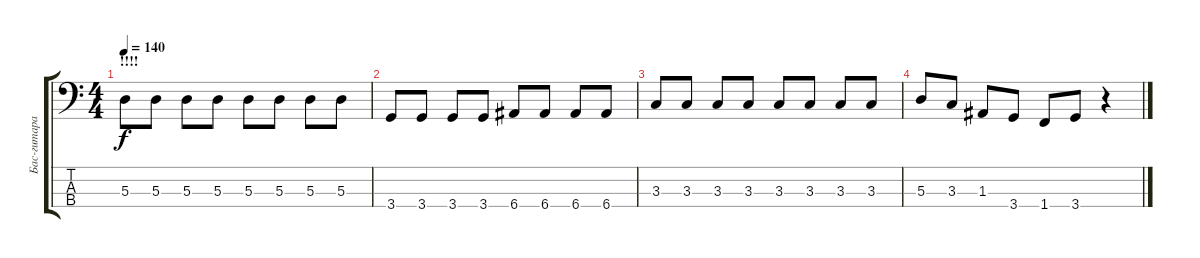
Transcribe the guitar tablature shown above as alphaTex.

\track ("Бас-гитара" "Бас-гитара") {instrument electricbassfinger}
\staff {score tabs}
\tuning (G2 D2 A1 E1) {hide}
\ts (4 4)
\section ("" "!!!!")
\tempo 140
\clef f4
\ks c
5.3.8{dy f} 5.3.8 5.3.8 5.3.8 5.3.8 5.3.8 5.3.8 5.3.8 |
3.4.8 3.4.8 3.4.8 3.4.8 6.4.8 6.4.8 6.4.8 6.4.8 |
3.3.8 3.3.8 3.3.8 3.3.8 3.3.8 3.3.8 3.3.8 3.3.8 |
5.3.8 3.3.8 1.3.8 3.4.8 1.4.8 3.4.8 r.4
